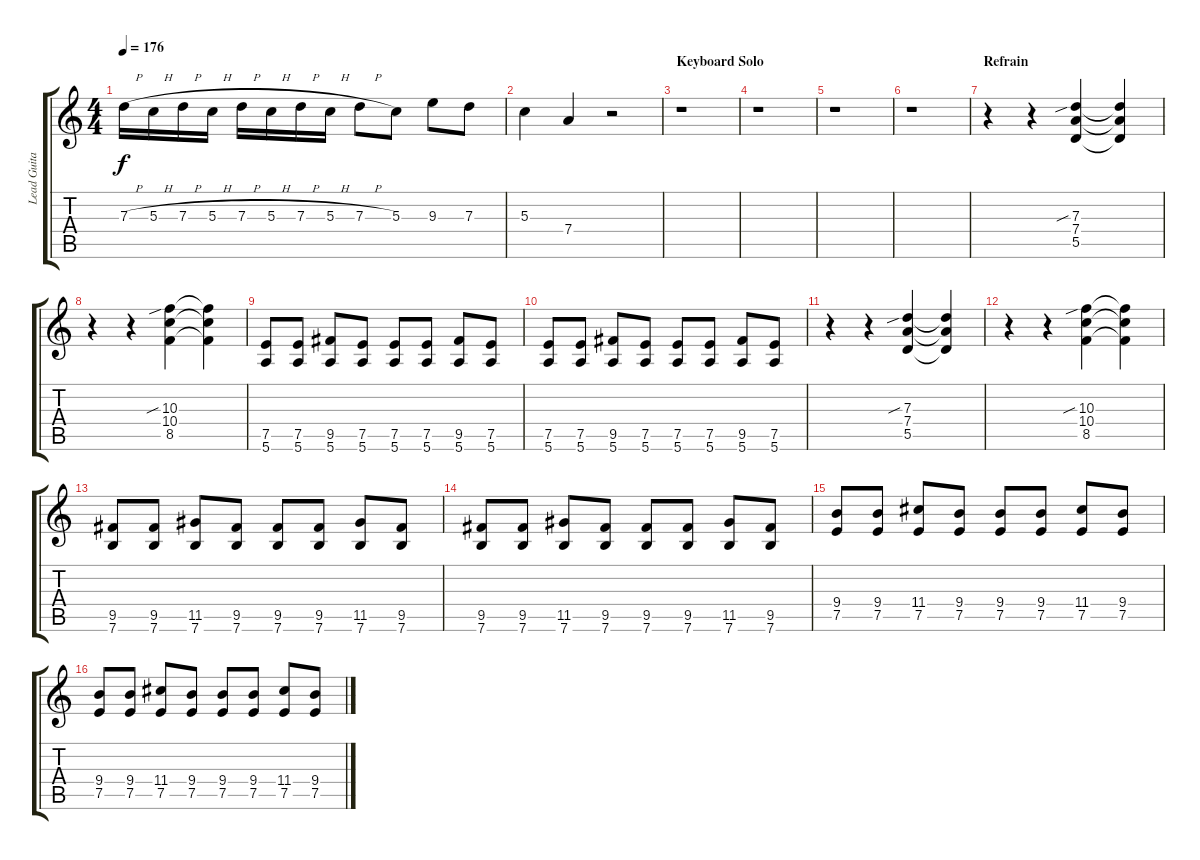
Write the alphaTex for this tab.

\track ("Lead Guitar" "Lead Guita") {instrument distortionguitar}
\staff {score tabs}
\tuning (E4 B3 G3 D3 A2 E2) {hide}
\ts (4 4)
\tempo 176
\clef g2
\ks c
7.3{h}.16{dy f} 5.3{h}.16 7.3{h}.16 5.3{h}.16 7.3{h}.16 5.3{h}.16 7.3{h}.16 5.3{h}.16 7.3{h}.8 5.3.8 9.3.8 7.3.8 |
5.3.4 7.4.4 r.2 |
\section ("" "Keyboard Solo")
r.1 |
r.1 |
r.1 |
r.1 |
\section ("" "Refrain")
r.4 r.4 (7.3{sib} 7.4 5.5).4 (7.3{t} 7.4{t} 5.5{t}).4 |
r.4 r.4 (10.3{sib} 10.4 8.5).4 (10.3{t} 10.4{t} 8.5{t}).4 |
(7.5 5.6).8 (7.5 5.6).8 (9.5 5.6).8 (7.5 5.6).8 (7.5 5.6).8 (7.5 5.6).8 (9.5 5.6).8 (7.5 5.6).8 |
(7.5 5.6).8 (7.5 5.6).8 (9.5 5.6).8 (7.5 5.6).8 (7.5 5.6).8 (7.5 5.6).8 (9.5 5.6).8 (7.5 5.6).8 |
r.4 r.4 (7.3{sib} 7.4 5.5).4 (7.3{t} 7.4{t} 5.5{t}).4 |
r.4 r.4 (10.3{sib} 10.4 8.5).4 (10.3{t} 10.4{t} 8.5{t}).4 |
(9.5 7.6).8 (9.5 7.6).8 (11.5 7.6).8 (9.5 7.6).8 (9.5 7.6).8 (9.5 7.6).8 (11.5 7.6).8 (9.5 7.6).8 |
(9.5 7.6).8 (9.5 7.6).8 (11.5 7.6).8 (9.5 7.6).8 (9.5 7.6).8 (9.5 7.6).8 (11.5 7.6).8 (9.5 7.6).8 |
(9.4 7.5).8 (9.4 7.5).8 (11.4 7.5).8 (9.4 7.5).8 (9.4 7.5).8 (9.4 7.5).8 (11.4 7.5).8 (9.4 7.5).8 |
(9.4 7.5).8 (9.4 7.5).8 (11.4 7.5).8 (9.4 7.5).8 (9.4 7.5).8 (9.4 7.5).8 (11.4 7.5).8 (9.4 7.5).8
